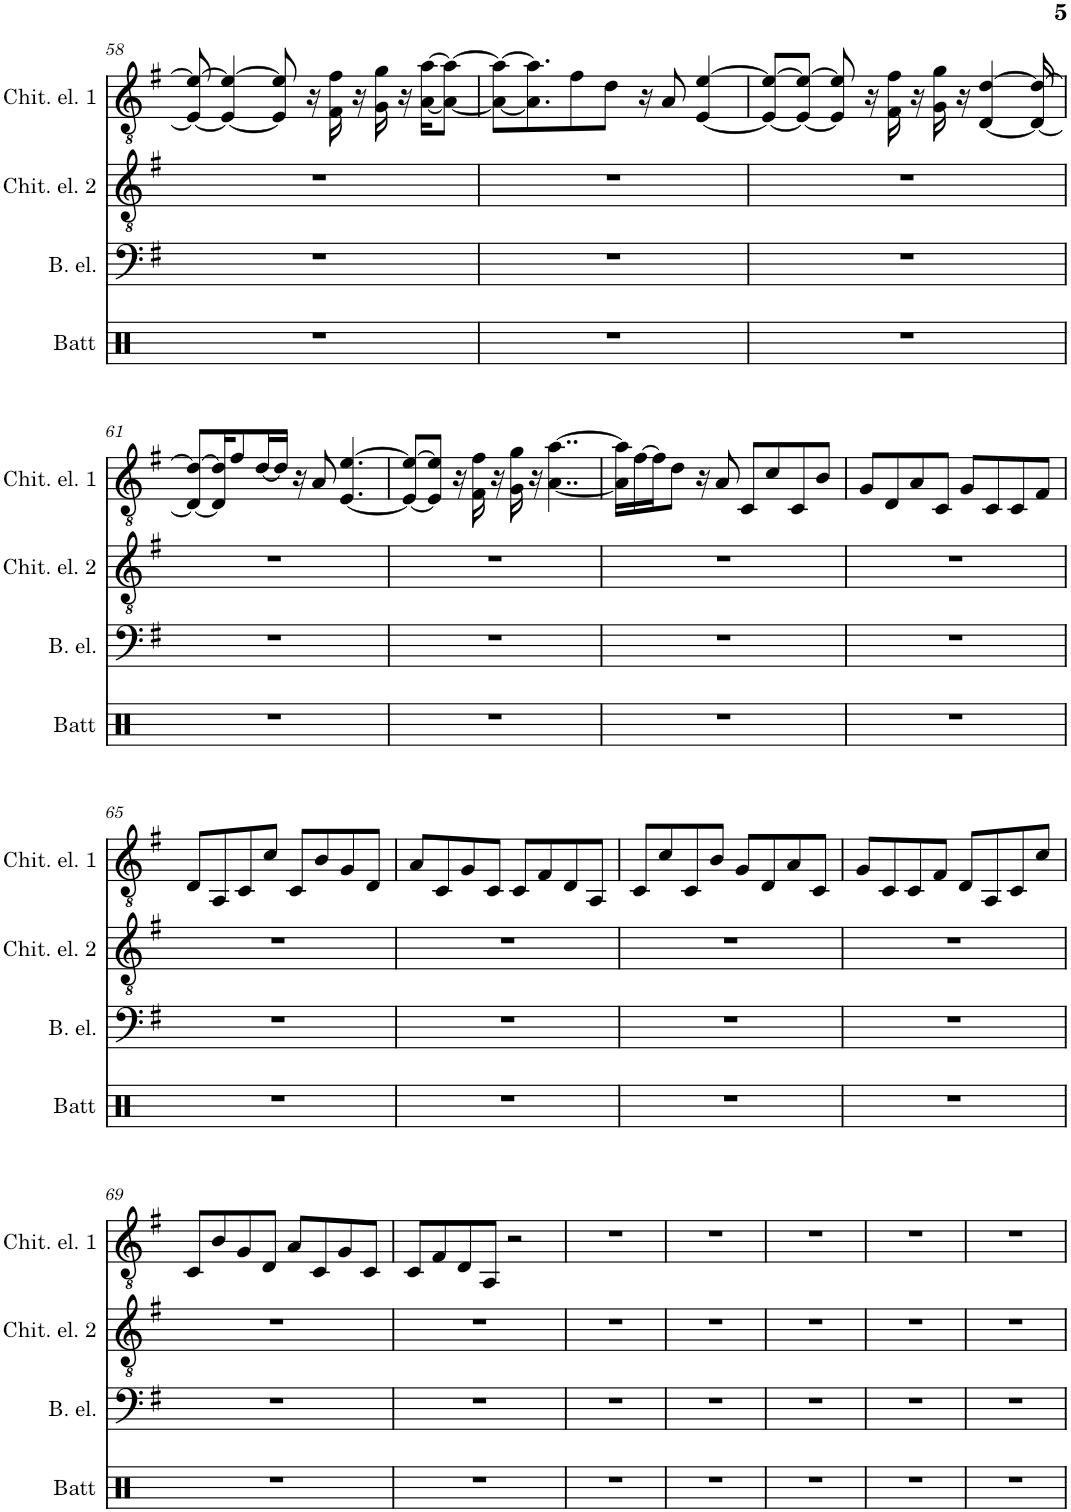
**kern	**kern	**kern	**kern
*part4	*part3	*part2	*part1
*staff4	*staff3	*staff2	*staff1
*I"Batteria.	*I"Basso elettrico	*I"Chitarra elettrica 2	*I"Chitarra elettrica 1
*I'Batt	*I'B. el.	*I'Chit. el. 2	*I'Chit. el. 1
!!LO:PB:g=z
*clefX	*clefF4	*clefGv2	*clefGv2
*	*Trd7c12	*	*
*k[]	*k[f#]	*k[f#]	*k[f#]
*M4/4	*M4/4	*M4/4	*M4/4
=58	=58	=58	=58
1r	1r	1r	8E/_ 8e/_
.	.	.	4E/_ 4e/_
.	.	.	8E/] 8e/]
.	.	.	16r
.	.	.	16F#\ 16f#\
.	.	.	16r
.	.	.	16G\ 16g\
.	.	.	16r
.	.	.	[16A\ [16a\KL
.	.	.	8A\_ 8a\_J
=59	=59	=59	=59
1r	1r	1r	8A\_ 8a\_L
.	.	.	8.A\] 8.a\]
.	.	.	8f#\
.	.	.	8d\J
.	.	.	16r
.	.	.	8A/
.	.	.	[4E/ [4e/
=60	=60	=60	=60
1r	1r	1r	8E/_ 8e/_L
.	.	.	8E/_ 8e/_J
.	.	.	8E/] 8e/]
.	.	.	16r
.	.	.	16F#\ 16f#\
.	.	.	16r
.	.	.	16G\ 16g\
.	.	.	16r
.	.	.	[4D/ [4d/
.	.	.	16D/_ 16d/_
!!LO:LB:g=z
=61	=61	=61	=61
1r	1r	1r	8D/_ 8d/_L
.	.	.	16D/] 16d/]K
.	.	.	8f#/
.	.	.	[16d/L
.	.	.	16d/JJ]
.	.	.	16r
.	.	.	8A/
.	.	.	[4.E/ [4.e/
=62	=62	=62	=62
1r	1r	1r	8E/_ 8e/_L
.	.	.	8E/] 8e/]J
.	.	.	16r
.	.	.	16F#\ 16f#\
.	.	.	16r
.	.	.	16G\ 16g\
.	.	.	16r
.	.	.	[4..A\ [4..a\
=63	=63	=63	=63
1r	1r	1r	16A\] 16a\]LL
.	.	.	[16f#\
.	.	.	16f#\J]
.	.	.	8d\J
.	.	.	16r
.	.	.	8A/
.	.	.	8C/L
.	.	.	8c/
.	.	.	8C/
.	.	.	8B/J
=64	=64	=64	=64
1r	1r	1r	8G/L
.	.	.	8D/
.	.	.	8A/
.	.	.	8C/J
.	.	.	8G/L
.	.	.	8C/
.	.	.	8C/
.	.	.	8F#/J
!!LO:LB:g=z
=65	=65	=65	=65
1r	1r	1r	8D/L
.	.	.	8AA/
.	.	.	8C/
.	.	.	8c/J
.	.	.	8C/L
.	.	.	8B/
.	.	.	8G/
.	.	.	8D/J
=66	=66	=66	=66
1r	1r	1r	8A/L
.	.	.	8C/
.	.	.	8G/
.	.	.	8C/J
.	.	.	8C/L
.	.	.	8F#/
.	.	.	8D/
.	.	.	8AA/J
=67	=67	=67	=67
1r	1r	1r	8C/L
.	.	.	8c/
.	.	.	8C/
.	.	.	8B/J
.	.	.	8G/L
.	.	.	8D/
.	.	.	8A/
.	.	.	8C/J
=68	=68	=68	=68
1r	1r	1r	8G/L
.	.	.	8C/
.	.	.	8C/
.	.	.	8F#/J
.	.	.	8D/L
.	.	.	8AA/
.	.	.	8C/
.	.	.	8c/J
!!LO:LB:g=z
=69	=69	=69	=69
1r	1r	1r	8C/L
.	.	.	8B/
.	.	.	8G/
.	.	.	8D/J
.	.	.	8A/L
.	.	.	8C/
.	.	.	8G/
.	.	.	8C/J
=70	=70	=70	=70
1r	1r	1r	8C/L
.	.	.	8F#/
.	.	.	8D/
.	.	.	8AA/J
.	.	.	2r
=71	=71	=71	=71
1r	1r	1r	1r
=72	=72	=72	=72
1r	1r	1r	1r
=73	=73	=73	=73
1r	1r	1r	1r
=74	=74	=74	=74
1r	1r	1r	1r
=75	=75	=75	=75
1r	1r	1r	1r
=	=	=	=
*-	*-	*-	*-
